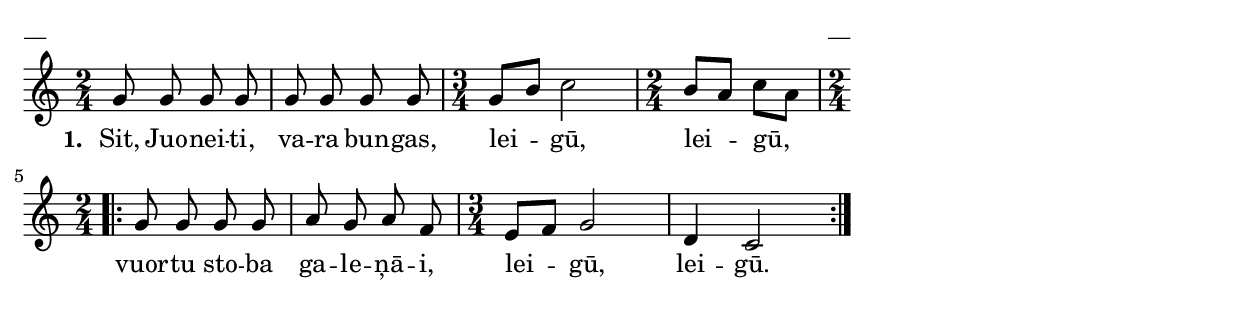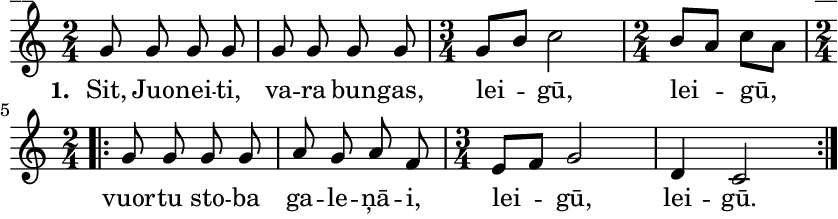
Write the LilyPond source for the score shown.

\version "2.13.18"
#(ly:set-option 'crop #t)

\paper {
line-width = 14\cm
left-margin = 0.4\cm
between-system-padding = 0.1\cm
between-system-space = 0.1\cm
}
% SBTZK, p.42
\layout {
indent = #0
ragged-last = ##f
}


voiceA = \relative c' {
\clef "treble"
\key c \major
\time 2/4
g'8 g g g | g g g g | \time 3/4 g [b] c2 | \time 2/4 b8 [a] c [a] |
\repeat volta 2 { \time 2/4  g g g g a g a f | \time 3/4 e [f] g2 | d4 c2 }
}

lyricA = \lyricmode {
  \set stanza = "1. "
Sit, Juo -- nei -- ti, va -- ra bun -- gas, lei -- gū, lei -- gū,
vuor -- tu sto -- ba ga -- le -- ņā -- i, lei -- gū, lei -- gū.
}

fullScore = <<
%\new ChordNames { \chordsA }
\new Staff {
<<
\new Voice = "voiceA" { \oneVoice \autoBeamOff \voiceA }
\new Lyrics \lyricsto "voiceA"  \lyricA

>>
}
>>



\score {
\fullScore
\header { piece = "__" opus = "__" }
}
\markup { \with-color #(x11-color 'white) \sans \smaller "__" }
\score {
\unfoldRepeats
\fullScore
\midi {
\context { \Staff \remove "Staff_performer" }
\context { \Voice \consists "Staff_performer" }
}
}


